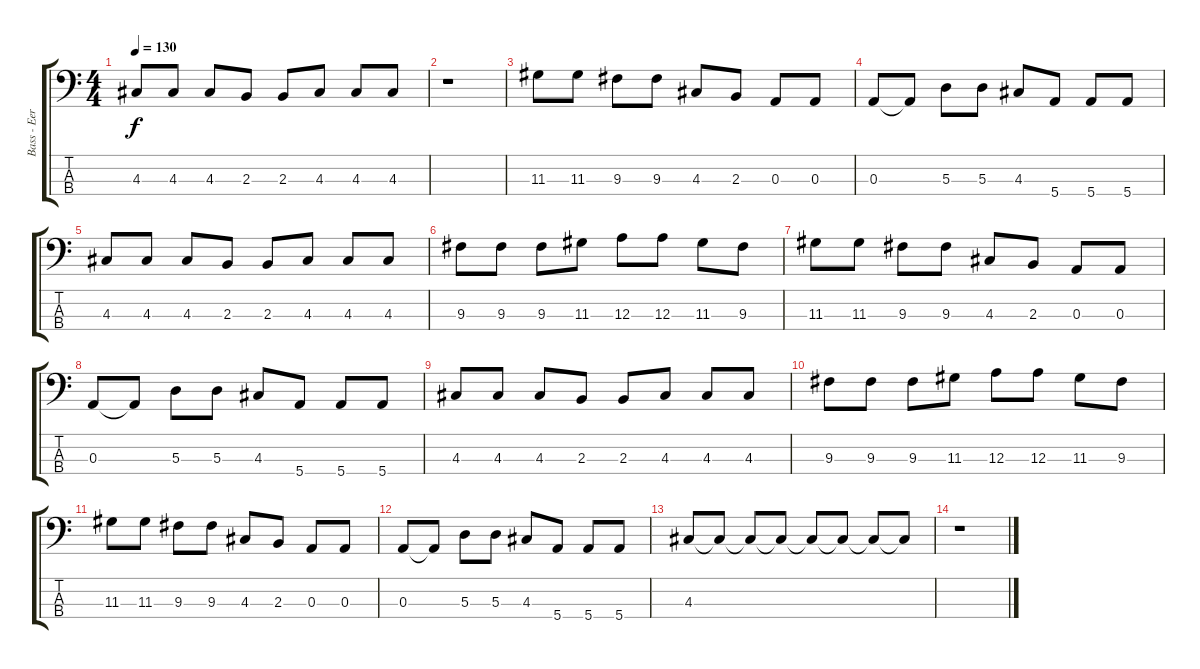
\track ("Bass - Eero Heinonen" "Bass - Eer") {instrument electricbassfinger}
\staff {score tabs}
\tuning (G2 D2 A1 E1) {hide}
\ts (4 4)
\tempo 130
\clef f4
\ks c
4.3.8{dy f} 4.3.8 4.3.8 2.3.8 2.3.8 4.3.8 4.3.8 4.3.8 |
r.1 |
11.3.8 11.3.8 9.3.8 9.3.8 4.3.8 2.3.8 0.3.8 0.3.8 |
0.3.8 0.3{t}.8 5.3.8 5.3.8 4.3.8 5.4.8 5.4.8 5.4.8 |
4.3.8 4.3.8 4.3.8 2.3.8 2.3.8 4.3.8 4.3.8 4.3.8 |
9.3.8 9.3.8 9.3.8 11.3.8 12.3.8 12.3.8 11.3.8 9.3.8 |
11.3.8 11.3.8 9.3.8 9.3.8 4.3.8 2.3.8 0.3.8 0.3.8 |
0.3.8 0.3{t}.8 5.3.8 5.3.8 4.3.8 5.4.8 5.4.8 5.4.8 |
4.3.8 4.3.8 4.3.8 2.3.8 2.3.8 4.3.8 4.3.8 4.3.8 |
9.3.8 9.3.8 9.3.8 11.3.8 12.3.8 12.3.8 11.3.8 9.3.8 |
11.3.8 11.3.8 9.3.8 9.3.8 4.3.8 2.3.8 0.3.8 0.3.8 |
0.3.8 0.3{t}.8 5.3.8 5.3.8 4.3.8 5.4.8 5.4.8 5.4.8 |
4.3.8 4.3{t}.8 4.3{t}.8 4.3{t}.8 4.3{t}.8 4.3{t}.8 4.3{t}.8 4.3{t}.8 |
r.1
